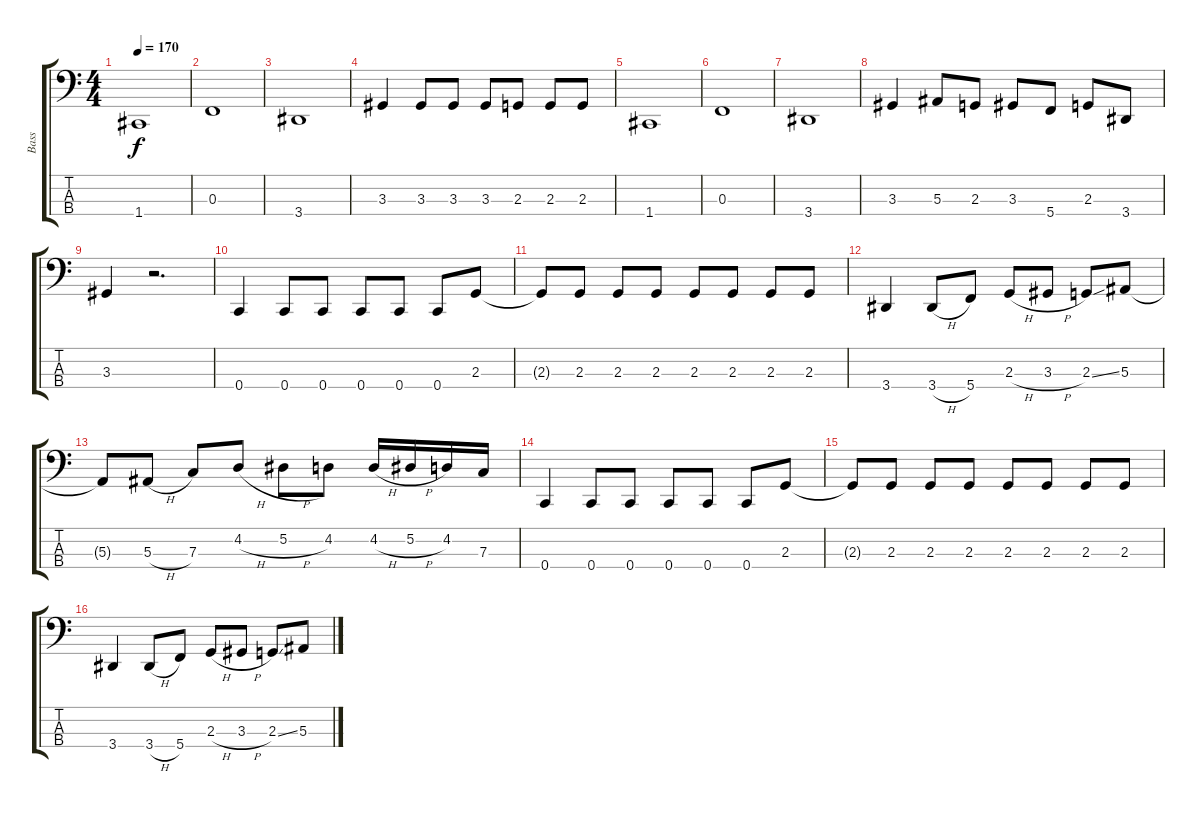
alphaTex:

\track ("Bass" "Bass") {instrument electricbasspick}
\staff {score tabs}
\tuning (Eb2 Bb1 F1 C1) {hide}
\ts (4 4)
\tempo 170
\clef f4
\ks c
1.4.1{dy f} |
0.3.1 |
3.4.1 |
3.3.4 3.3.8 3.3.8 3.3.8 2.3.8 2.3.8 2.3.8 |
1.4.1 |
0.3.1 |
3.4.1 |
3.3.4 5.3.8 2.3.8 3.3.8 5.4.8 2.3.8 3.4.8 |
3.3.4 r.2{d} |
0.4.4 0.4.8 0.4.8 0.4.8 0.4.8 0.4.8 2.3.8 |
2.3{t}.8 2.3.8 2.3.8 2.3.8 2.3.8 2.3.8 2.3.8 2.3.8 |
3.4.4 3.4{h}.8 5.4.8 2.3{h}.8 3.3{h}.8 2.3{ss}.8 5.3.8 |
5.3{t}.8 5.3{h}.8 7.3.8 4.2{h}.8 5.2{h}.8 4.2.8 4.2{h}.16 5.2{h}.16 4.2.16 7.3.16 |
0.4.4 0.4.8 0.4.8 0.4.8 0.4.8 0.4.8 2.3.8 |
2.3{t}.8 2.3.8 2.3.8 2.3.8 2.3.8 2.3.8 2.3.8 2.3.8 |
3.4.4 3.4{h}.8 5.4.8 2.3{h}.8 3.3{h}.8 2.3{ss}.8 5.3.8
